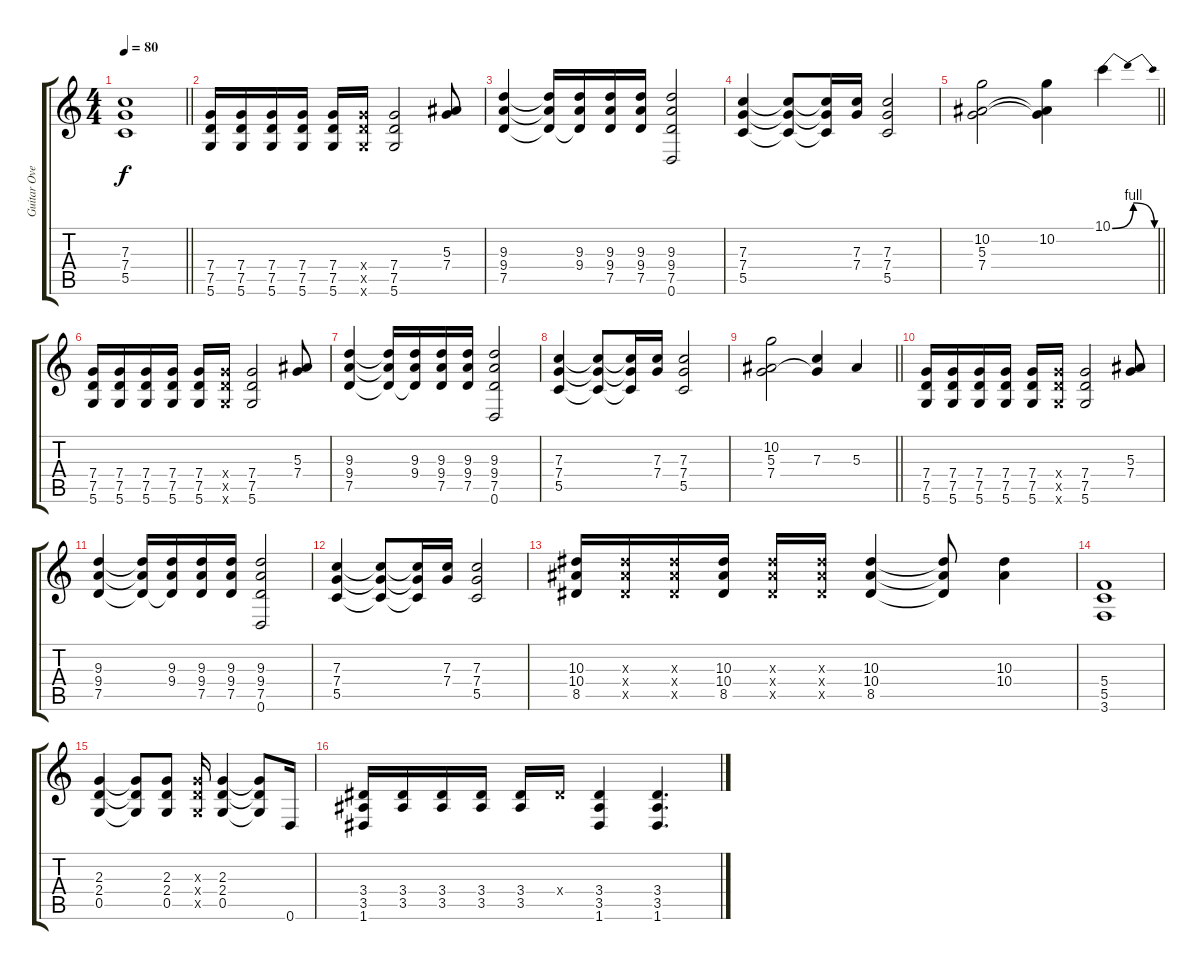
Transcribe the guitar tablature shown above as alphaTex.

\track ("Guitar Overdub" "Guitar Ove") {instrument distortionguitar}
\staff {score tabs}
\tuning (D4 A3 F3 C3 G2 D2) {hide}
\ts (4 4)
\tempo 80
\clef g2
\barLineRight lightlight
\ks c
(7.3 7.4 5.5).1{dy f} |
(7.4 7.5 5.6).16 (7.4 7.5 5.6).16 (7.4 7.5 5.6).16 (7.4 7.5 5.6).16 (7.4 7.5 5.6).16 (7.4{x} 7.5{x} 5.6{x}).16 (7.4 7.5 5.6).2 (5.3 7.4).8 |
(9.3 9.4 7.5).4 (9.3{t} 9.4{t} 7.5{t}).16 (9.3 9.4 7.5{t}).16 (9.3 9.4 7.5).16 (9.3 9.4 7.5).16 (9.3 9.4 7.5 0.6).2 |
(7.3 7.4 5.5).4 (7.3{t} 7.4{t} 5.5{t}).8 (7.3{t} 7.4{t} 5.5{t}).16 (7.3 7.4).16 (7.3 7.4 5.5).2 |
\barLineRight lightlight
(10.2 5.3 7.4).2 (10.2 5.3{t} 7.4{t}).4 10.1{be (bendrelease 0 0 15 4 15 4 60 0)}.4 |
(7.4 7.5 5.6).16 (7.4 7.5 5.6).16 (7.4 7.5 5.6).16 (7.4 7.5 5.6).16 (7.4 7.5 5.6).16 (7.4{x} 7.5{x} 5.6{x}).16 (7.4 7.5 5.6).2 (5.3 7.4).8 |
(9.3 9.4 7.5).4 (9.3{t} 9.4{t} 7.5{t}).16 (9.3 9.4 7.5{t}).16 (9.3 9.4 7.5).16 (9.3 9.4 7.5).16 (9.3 9.4 7.5 0.6).2 |
(7.3 7.4 5.5).4 (7.3{t} 7.4{t} 5.5{t}).8 (7.3{t} 7.4{t} 5.5{t}).16 (7.3 7.4).16 (7.3 7.4 5.5).2 |
\barLineRight lightlight
(10.2 5.3 7.4).2 (7.3 7.4{t}).4 5.3.4 |
(7.4 7.5 5.6).16 (7.4 7.5 5.6).16 (7.4 7.5 5.6).16 (7.4 7.5 5.6).16 (7.4 7.5 5.6).16 (7.4{x} 7.5{x} 5.6{x}).16 (7.4 7.5 5.6).2 (5.3 7.4).8 |
(9.3 9.4 7.5).4 (9.3{t} 9.4{t} 7.5{t}).16 (9.3 9.4 7.5{t}).16 (9.3 9.4 7.5).16 (9.3 9.4 7.5).16 (9.3 9.4 7.5 0.6).2 |
(7.3 7.4 5.5).4 (7.3{t} 7.4{t} 5.5{t}).8 (7.3{t} 7.4{t} 5.5{t}).16 (7.3 7.4).16 (7.3 7.4 5.5).2 |
(10.3 10.4 8.5).16 (10.3{x} 10.4{x} 8.5{x}).16 (10.3{x} 10.4{x} 8.5{x}).16 (10.3 10.4 8.5).16 (10.3{x} 10.4{x} 8.5{x}).16 (10.3{x} 10.4{x} 8.5{x}).16 (10.3 10.4 8.5).4 (10.3{t} 10.4{t} 8.5{t}).8 (10.3 10.4).4 |
(5.4 5.5 3.6).1 |
(2.3 2.4 0.5).4 (2.3{t} 2.4{t} 0.5{t}).8 (2.3 2.4 0.5).8 (2.3{x} 2.4{x} 0.5{x}).16 (2.3 2.4 0.5).4 (2.3{t} 2.4{t} 0.5{t}).8 0.6.16 |
(3.4 3.5 1.6).16 (3.4 3.5).16 (3.4 3.5).16 (3.4 3.5).16 (3.4 3.5).16 3.4{x}.16 (3.4 3.5 1.6).4 (3.4 3.5 1.6).4{d}
